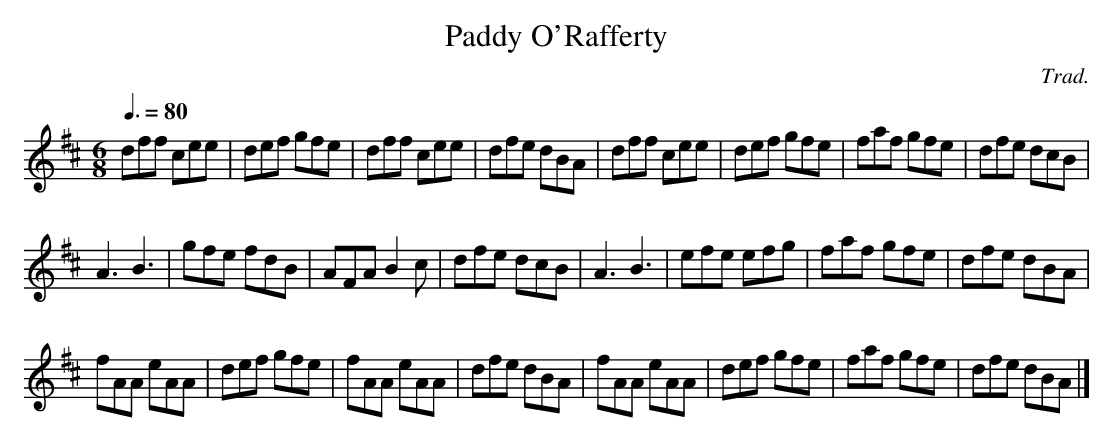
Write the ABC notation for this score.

X:1
T:Paddy O'Rafferty
C:Trad.
M:6/8
K:D
Q:3/8=80
dff cee|def gfe|dff cee|dfe dBA|dff cee|def gfe|faf gfe| dfe dcB|
A3 B3|gfe fdB|AFA B2c|dfe dcB|A3 B3|efe efg|faf gfe| dfe dBA |
fAA eAA|def gfe|fAA eAA|dfe dBA|fAA eAA|def gfe|faf gfe|dfe dBA |]
